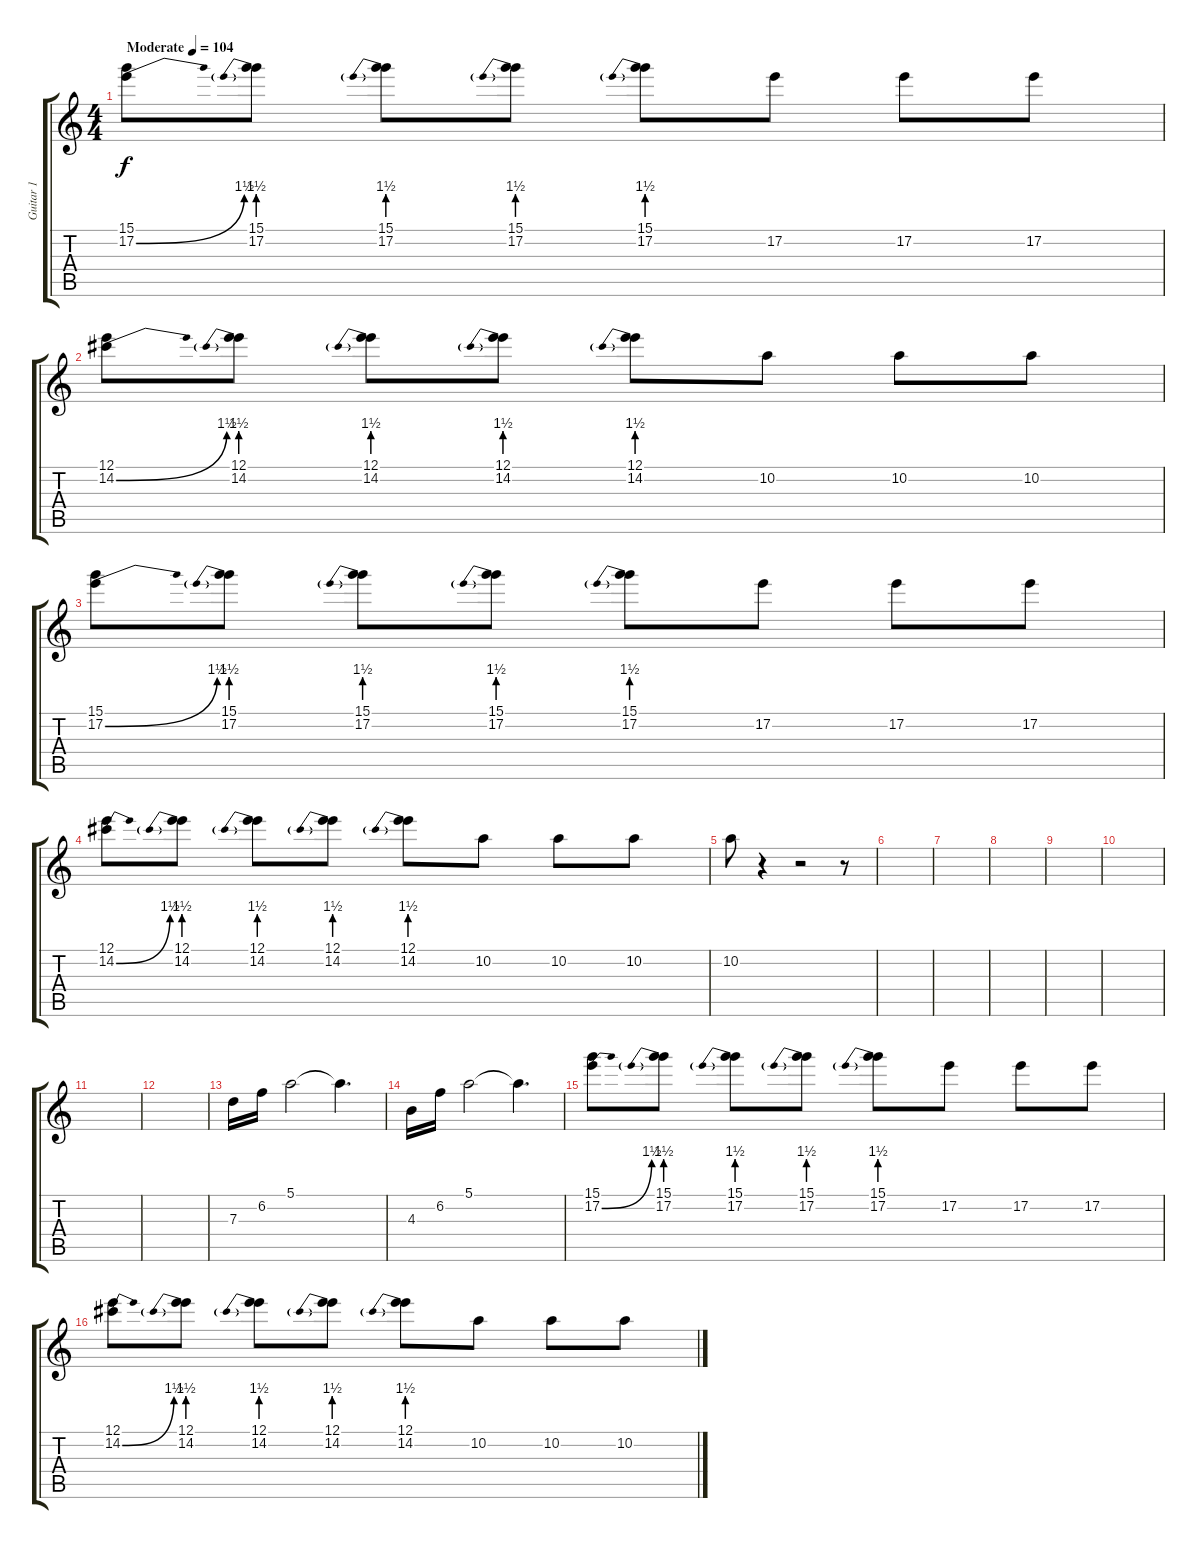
\track ("Guitar 1" "Guitar 1") {instrument overdrivenguitar}
\staff {score tabs}
\tuning (E4 B3 G3 D3 A2 E2) {hide}
\ts (4 4)
\tempo (104 "Moderate")
\clef g2
\ks c
(15.1 17.2{be (bend 0 0 60 6)}).8{dy f instrument overdrivenguitar} (15.1 17.2{be (prebend 0 6 60 6)}).8 (15.1 17.2{be (prebend 0 6 60 6)}).8 (15.1 17.2{be (prebend 0 6 60 6)}).8 (15.1 17.2{be (prebend 0 6 60 6)}).8 17.2.8 17.2.8 17.2.8 |
(12.1 14.2{be (bend 0 0 60 6)}).8 (12.1 14.2{be (prebend 0 6 60 6)}).8 (12.1 14.2{be (prebend 0 6 60 6)}).8 (12.1 14.2{be (prebend 0 6 60 6)}).8 (12.1 14.2{be (prebend 0 6 60 6)}).8 10.2.8 10.2.8 10.2.8 |
(15.1 17.2{be (bend 0 0 60 6)}).8 (15.1 17.2{be (prebend 0 6 60 6)}).8 (15.1 17.2{be (prebend 0 6 60 6)}).8 (15.1 17.2{be (prebend 0 6 60 6)}).8 (15.1 17.2{be (prebend 0 6 60 6)}).8 17.2.8 17.2.8 17.2.8 |
(12.1 14.2{be (bend 0 0 60 6)}).8 (12.1 14.2{be (prebend 0 6 60 6)}).8 (12.1 14.2{be (prebend 0 6 60 6)}).8 (12.1 14.2{be (prebend 0 6 60 6)}).8 (12.1 14.2{be (prebend 0 6 60 6)}).8 10.2.8 10.2.8 10.2.8 |
10.2.8 r.4 r.2 r.8 |
|
|
|
|
|
|
|
7.3.16 6.2.16 5.1.2 5.1{t}.4{d} |
4.3.16 6.2.16 5.1.2 5.1{t}.4{d} |
(15.1 17.2{be (bend 0 0 60 6)}).8 (15.1 17.2{be (prebend 0 6 60 6)}).8 (15.1 17.2{be (prebend 0 6 60 6)}).8 (15.1 17.2{be (prebend 0 6 60 6)}).8 (15.1 17.2{be (prebend 0 6 60 6)}).8 17.2.8 17.2.8 17.2.8 |
(12.1 14.2{be (bend 0 0 60 6)}).8 (12.1 14.2{be (prebend 0 6 60 6)}).8 (12.1 14.2{be (prebend 0 6 60 6)}).8 (12.1 14.2{be (prebend 0 6 60 6)}).8 (12.1 14.2{be (prebend 0 6 60 6)}).8 10.2.8 10.2.8 10.2.8
